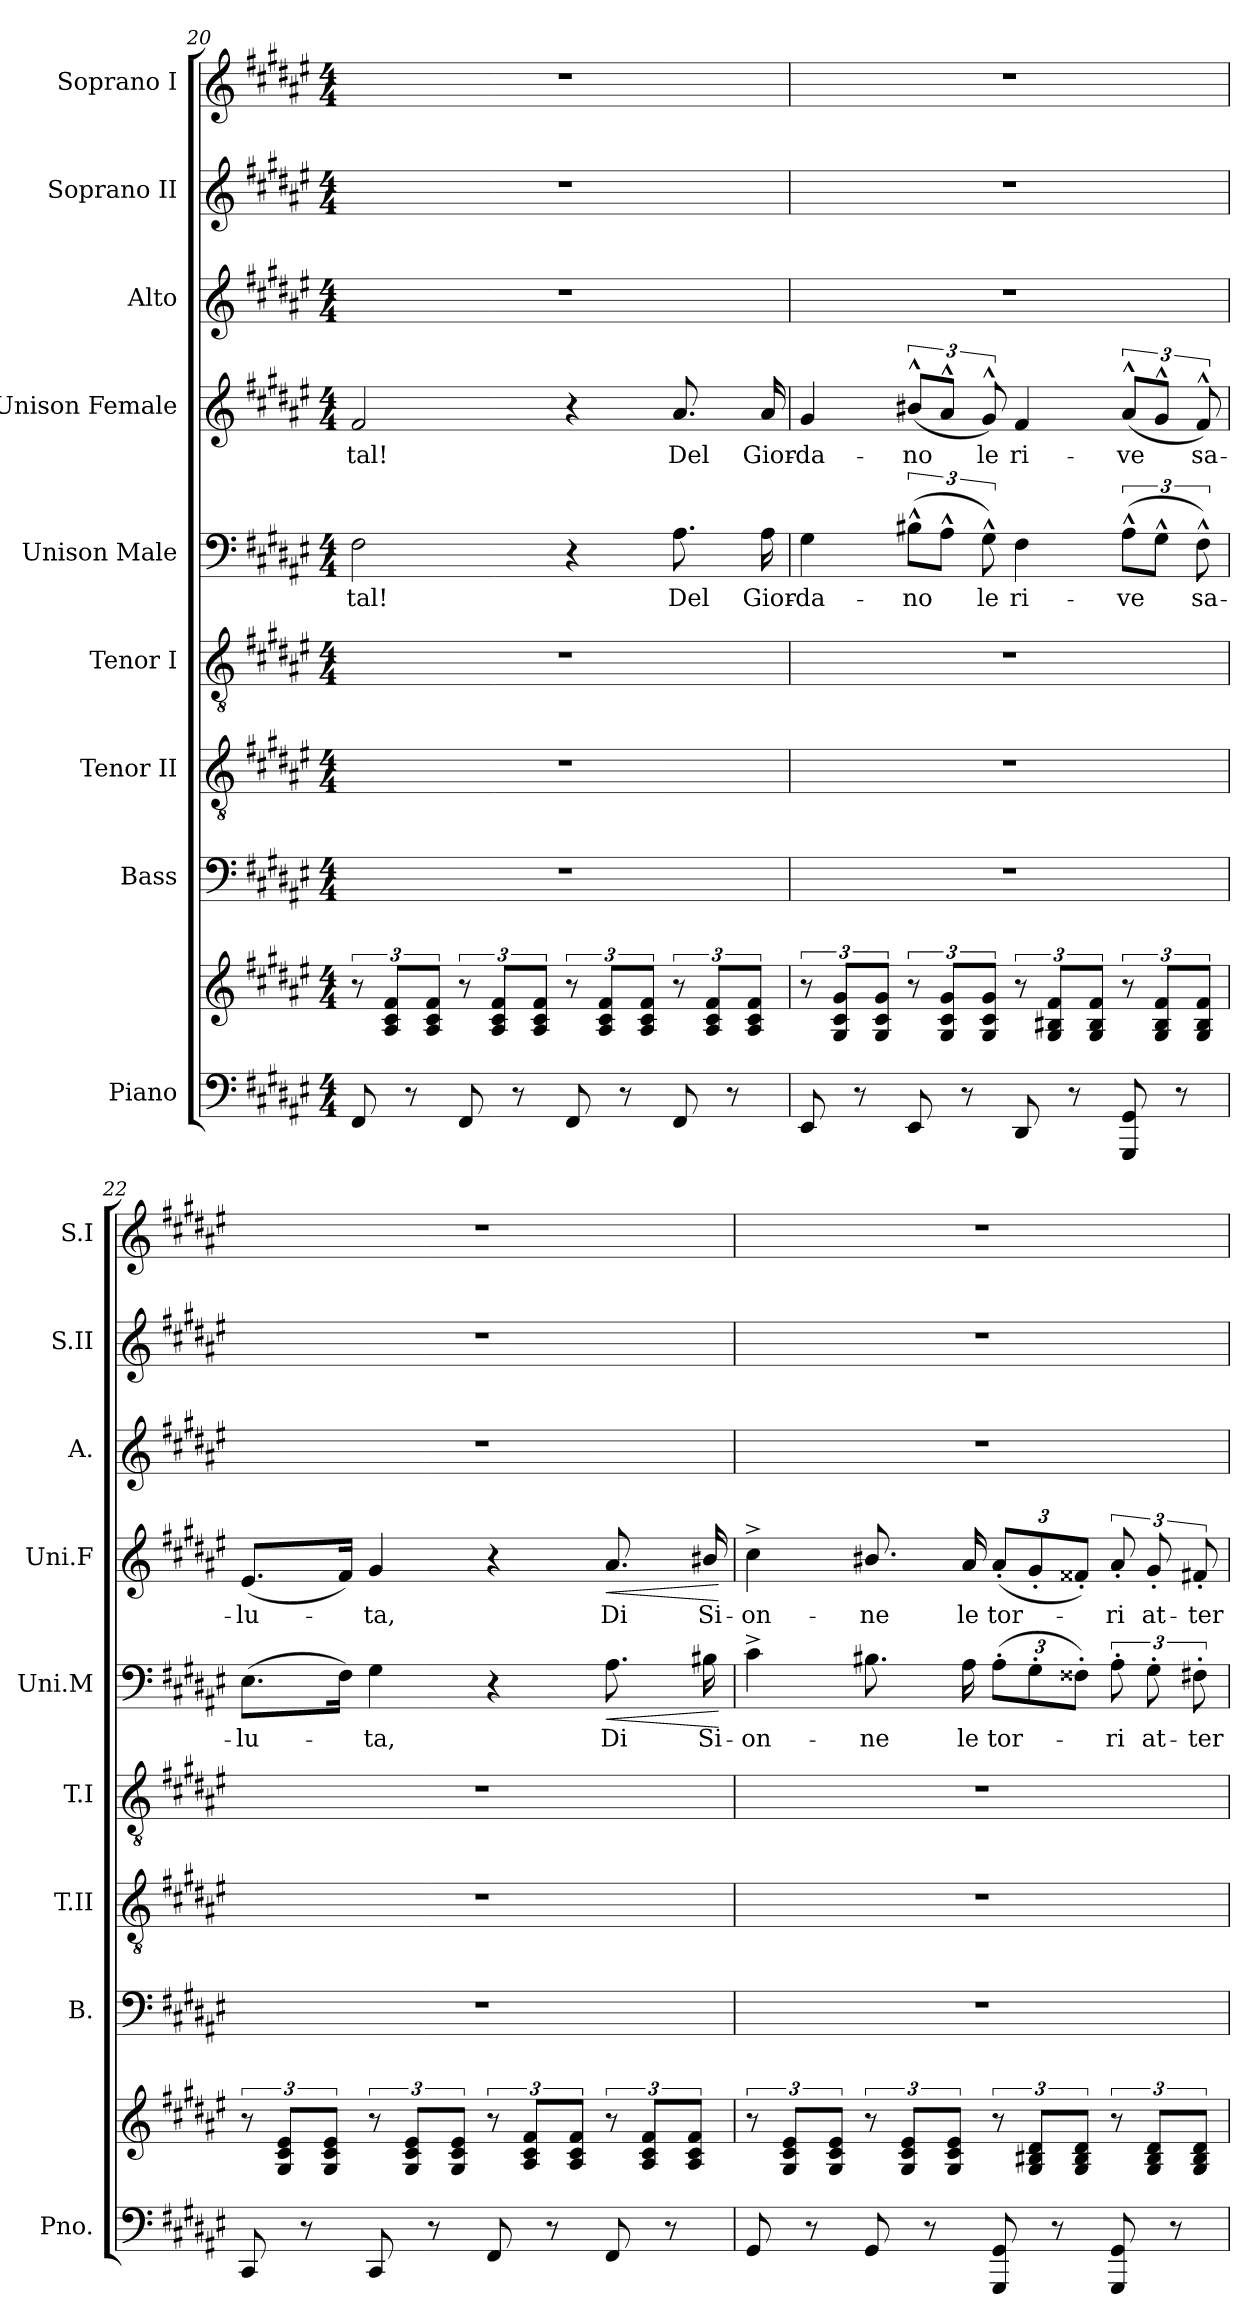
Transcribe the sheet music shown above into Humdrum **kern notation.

**kern	**kern	**kern	**kern	**kern	**kern	**text	**dynam	**kern	**text	**dynam	**kern	**kern	**kern
*part9	*part9	*part8	*part7	*part6	*part5	*part5	*part5	*part4	*part4	*part4	*part3	*part2	*part1
*staff10	*staff9	*staff8	*staff7	*staff6	*staff5	*staff5	*staff5	*staff4	*staff4	*staff4	*staff3	*staff2	*staff1
*I"Piano	*	*I"Bass	*I"Tenor II	*I"Tenor I	*I"Unison Male	*	*	*I"Unison Female	*	*	*I"Alto	*I"Soprano II	*I"Soprano I
*I'Pno.	*	*I'B.	*I'T.II	*I'T.I	*I'Uni.M	*	*	*I'Uni.F	*	*	*I'A.	*I'S.II	*I'S.I
!!LO:LB:g=z
*clefF4	*clefG2	*clefF4	*clefGv2	*clefGv2	*clefF4	*	*	*clefG2	*	*	*clefG2	*clefG2	*clefG2
*k[f#c#g#d#a#e#]	*k[f#c#g#d#a#e#]	*k[f#c#g#d#a#e#]	*k[f#c#g#d#a#e#]	*k[f#c#g#d#a#e#]	*k[f#c#g#d#a#e#]	*	*	*k[f#c#g#d#a#e#]	*	*	*k[f#c#g#d#a#e#]	*k[f#c#g#d#a#e#]	*k[f#c#g#d#a#e#]
*M4/4	*M4/4	*M4/4	*M4/4	*M4/4	*M4/4	*	*	*M4/4	*	*	*M4/4	*M4/4	*M4/4
=20	=20	=20	=20	=20	=20	=20	=20	=20	=20	=20	=20	=20	=20
!	!	!	!	!	!	!LO:LY:b	!	!	!LO:LY:b	!	!	!	!
8FF#/	12r	1r	1r	1r	2F#\	-tal!	.	2f#/	-tal!	.	1r	1r	1r
.	12A#/ 12c#/ 12f#/L	.	.	.	.	.	.	.	.	.	.	.	.
8r	.	.	.	.	.	.	.	.	.	.	.	.	.
.	12A#/ 12c#/ 12f#/J	.	.	.	.	.	.	.	.	.	.	.	.
8FF#/	12r	.	.	.	.	.	.	.	.	.	.	.	.
.	12A#/ 12c#/ 12f#/L	.	.	.	.	.	.	.	.	.	.	.	.
8r	.	.	.	.	.	.	.	.	.	.	.	.	.
.	12A#/ 12c#/ 12f#/J	.	.	.	.	.	.	.	.	.	.	.	.
8FF#/	12r	.	.	.	4r	.	.	4r	.	.	.	.	.
.	12A#/ 12c#/ 12f#/L	.	.	.	.	.	.	.	.	.	.	.	.
8r	.	.	.	.	.	.	.	.	.	.	.	.	.
.	12A#/ 12c#/ 12f#/J	.	.	.	.	.	.	.	.	.	.	.	.
!	!	!	!	!	!	!LO:LY:b	!	!	!LO:LY:b	!	!	!	!
8FF#/	12r	.	.	.	8.A#\	Del	.	8.a#/	Del	.	.	.	.
.	12A#/ 12c#/ 12f#/L	.	.	.	.	.	.	.	.	.	.	.	.
8r	.	.	.	.	.	.	.	.	.	.	.	.	.
.	12A#/ 12c#/ 12f#/J	.	.	.	.	.	.	.	.	.	.	.	.
!	!	!	!	!	!	!LO:LY:b	!	!	!LO:LY:b	!	!	!	!
.	.	.	.	.	16A#\	Gior-	.	16a#/	Gior-	.	.	.	.
=21	=21	=21	=21	=21	=21	=21	=21	=21	=21	=21	=21	=21	=21
!	!	!	!	!	!	!LO:LY:b	!	!	!LO:LY:b	!	!	!	!
8EE#/	12r	1r	1r	1r	4G#\	-da-	.	4g#/	-da-	.	1r	1r	1r
.	12G#/ 12c#/ 12g#/L	.	.	.	.	.	.	.	.	.	.	.	.
8r	.	.	.	.	.	.	.	.	.	.	.	.	.
.	12G#/ 12c#/ 12g#/J	.	.	.	.	.	.	.	.	.	.	.	.
!	!	!	!	!	!	!LO:LY:b	!	!	!LO:LY:b	!	!	!	!
8EE#/	12r	.	.	.	(12B#X^^\L	-no	.	(12b#X^^/L	-no	.	.	.	.
.	12G#/ 12c#/ 12g#/L	.	.	.	12A#^^\J	.	.	12a#^^/J	.	.	.	.	.
8r	.	.	.	.	.	.	.	.	.	.	.	.	.
!	!	!	!	!	!	!LO:LY:b	!	!	!LO:LY:b	!	!	!	!
.	12G#/ 12c#/ 12g#/J	.	.	.	12G#^^\)	le	.	12g#^^/)	le	.	.	.	.
!	!	!	!	!	!	!LO:LY:b	!	!	!LO:LY:b	!	!	!	!
8DD#/	12r	.	.	.	4F#\	ri-	.	4f#/	ri-	.	.	.	.
.	12G#/ 12B#X/ 12f#/L	.	.	.	.	.	.	.	.	.	.	.	.
8r	.	.	.	.	.	.	.	.	.	.	.	.	.
.	12G#/ 12B#/ 12f#/J	.	.	.	.	.	.	.	.	.	.	.	.
!	!	!	!	!	!	!LO:LY:b	!	!	!LO:LY:b	!	!	!	!
8GGG#/ 8GG#/	12r	.	.	.	(12A#^^\L	-ve	.	(12a#^^/L	-ve	.	.	.	.
.	12G#/ 12B#/ 12f#/L	.	.	.	12G#^^\J	.	.	12g#^^/J	.	.	.	.	.
8r	.	.	.	.	.	.	.	.	.	.	.	.	.
!	!	!	!	!	!	!LO:LY:b	!	!	!LO:LY:b	!	!	!	!
.	12G#/ 12B#/ 12f#/J	.	.	.	12F#^^\)	sa-	.	12f#^^/)	sa-	.	.	.	.
=22	=22	=22	=22	=22	=22	=22	=22	=22	=22	=22	=22	=22	=22
!	!	!	!	!	!	!LO:LY:b	!	!	!LO:LY:b	!	!	!	!
8CC#/	12r	1r	1r	1r	(8.E#\L	-lu-	.	(8.e#/L	-lu-	.	1r	1r	1r
.	12G#/ 12c#/ 12e#/L	.	.	.	.	.	.	.	.	.	.	.	.
8r	.	.	.	.	.	.	.	.	.	.	.	.	.
.	12G#/ 12c#/ 12e#/J	.	.	.	.	.	.	.	.	.	.	.	.
.	.	.	.	.	16F#\Jk)	.	.	16f#/Jk)	.	.	.	.	.
!	!	!	!	!	!	!LO:LY:b	!	!	!LO:LY:b	!	!	!	!
8CC#/	12r	.	.	.	4G#\	-ta,	.	4g#/	-ta,	.	.	.	.
.	12G#/ 12c#/ 12e#/L	.	.	.	.	.	.	.	.	.	.	.	.
8r	.	.	.	.	.	.	.	.	.	.	.	.	.
.	12G#/ 12c#/ 12e#/J	.	.	.	.	.	.	.	.	.	.	.	.
8FF#/	12r	.	.	.	4r	.	.	4r	.	.	.	.	.
.	12A#/ 12c#/ 12f#/L	.	.	.	.	.	.	.	.	.	.	.	.
8r	.	.	.	.	.	.	.	.	.	.	.	.	.
.	12A#/ 12c#/ 12f#/J	.	.	.	.	.	.	.	.	.	.	.	.
!	!	!	!	!	!	!LO:LY:b	!LO:HP:b	!	!LO:LY:b	!LO:HP:b	!	!	!
8FF#/	12r	.	.	.	8.A#\	Di	<	8.a#/	Di	<	.	.	.
.	12A#/ 12c#/ 12f#/L	.	.	.	.	.	.	.	.	.	.	.	.
8r	.	.	.	.	.	.	.	.	.	.	.	.	.
.	12A#/ 12c#/ 12f#/J	.	.	.	.	.	.	.	.	.	.	.	.
!	!	!	!	!	!	!LO:LY:b	!	!	!LO:LY:b	!	!	!	!
.	.	.	.	.	16B#X\	Si-	.	16b#X/	Si-	.	.	.	.
.	.	.	.	.	.	.	[	.	.	[	.	.	.
!!LO:LB:g=z
=23	=23	=23	=23	=23	=23	=23	=23	=23	=23	=23	=23	=23	=23
!	!	!	!	!	!	!LO:LY:b	!	!	!LO:LY:b	!	!	!	!
8GG#/	12r	1r	1r	1r	4c#^\	-on-	.	4cc#^\	-on-	.	1r	1r	1r
.	12G#/ 12c#/ 12e#/L	.	.	.	.	.	.	.	.	.	.	.	.
8r	.	.	.	.	.	.	.	.	.	.	.	.	.
.	12G#/ 12c#/ 12e#/J	.	.	.	.	.	.	.	.	.	.	.	.
!	!	!	!	!	!	!LO:LY:b	!	!	!LO:LY:b	!	!	!	!
8GG#/	12r	.	.	.	8.B#X\	-ne	.	8.b#X/	-ne	.	.	.	.
.	12G#/ 12c#/ 12e#/L	.	.	.	.	.	.	.	.	.	.	.	.
8r	.	.	.	.	.	.	.	.	.	.	.	.	.
.	12G#/ 12c#/ 12e#/J	.	.	.	.	.	.	.	.	.	.	.	.
!	!	!	!	!	!	!LO:LY:b	!	!	!LO:LY:b	!	!	!	!
.	.	.	.	.	16A#\	le	.	16a#/	le	.	.	.	.
*	*	*	*	*	*Xbrackettup	*	*	*	*	*	*	*	*
!	!	!	!	!	!	!LO:LY:b	!	!	!	!	!	!	!
*	*	*	*	*	*	*	*	*Xbrackettup	*	*	*	*	*
!	!	!	!	!	!	!	!	!	!LO:LY:b	!	!	!	!
8GGG#/ 8GG#/	12r	.	.	.	(12A#'\L	tor-	.	(12a#'/L	tor-	.	.	.	.
.	12G#/ 12B#X/ 12d#/L	.	.	.	12G#'\	.	.	12g#'/	.	.	.	.	.
8r	.	.	.	.	.	.	.	.	.	.	.	.	.
.	12G#/ 12B#/ 12d#/J	.	.	.	12F##X'\J)	.	.	12f##X'/J)	.	.	.	.	.
*	*	*	*	*	*brackettup	*	*	*	*	*	*	*	*
!	!	!	!	!	!	!LO:LY:b	!	!	!	!	!	!	!
*	*	*	*	*	*	*	*	*brackettup	*	*	*	*	*
!	!	!	!	!	!	!	!	!	!LO:LY:b	!	!	!	!
8GGG#/ 8GG#/	12r	.	.	.	12A#'\	-ri	.	12a#'/	-ri	.	.	.	.
!	!	!	!	!	!	!LO:LY:b	!	!	!LO:LY:b	!	!	!	!
.	12G#/ 12B#/ 12d#/L	.	.	.	12G#'\	at-	.	12g#'/	at-	.	.	.	.
8r	.	.	.	.	.	.	.	.	.	.	.	.	.
!	!	!	!	!	!	!LO:LY:b	!	!	!LO:LY:b	!	!	!	!
.	12G#/ 12B#/ 12d#/J	.	.	.	12F#X'\	-ter-	.	12f#X'/	-ter-	.	.	.	.
=	=	=	=	=	=	=	=	=	=	=	=	=	=
*-	*-	*-	*-	*-	*-	*-	*-	*-	*-	*-	*-	*-	*-
